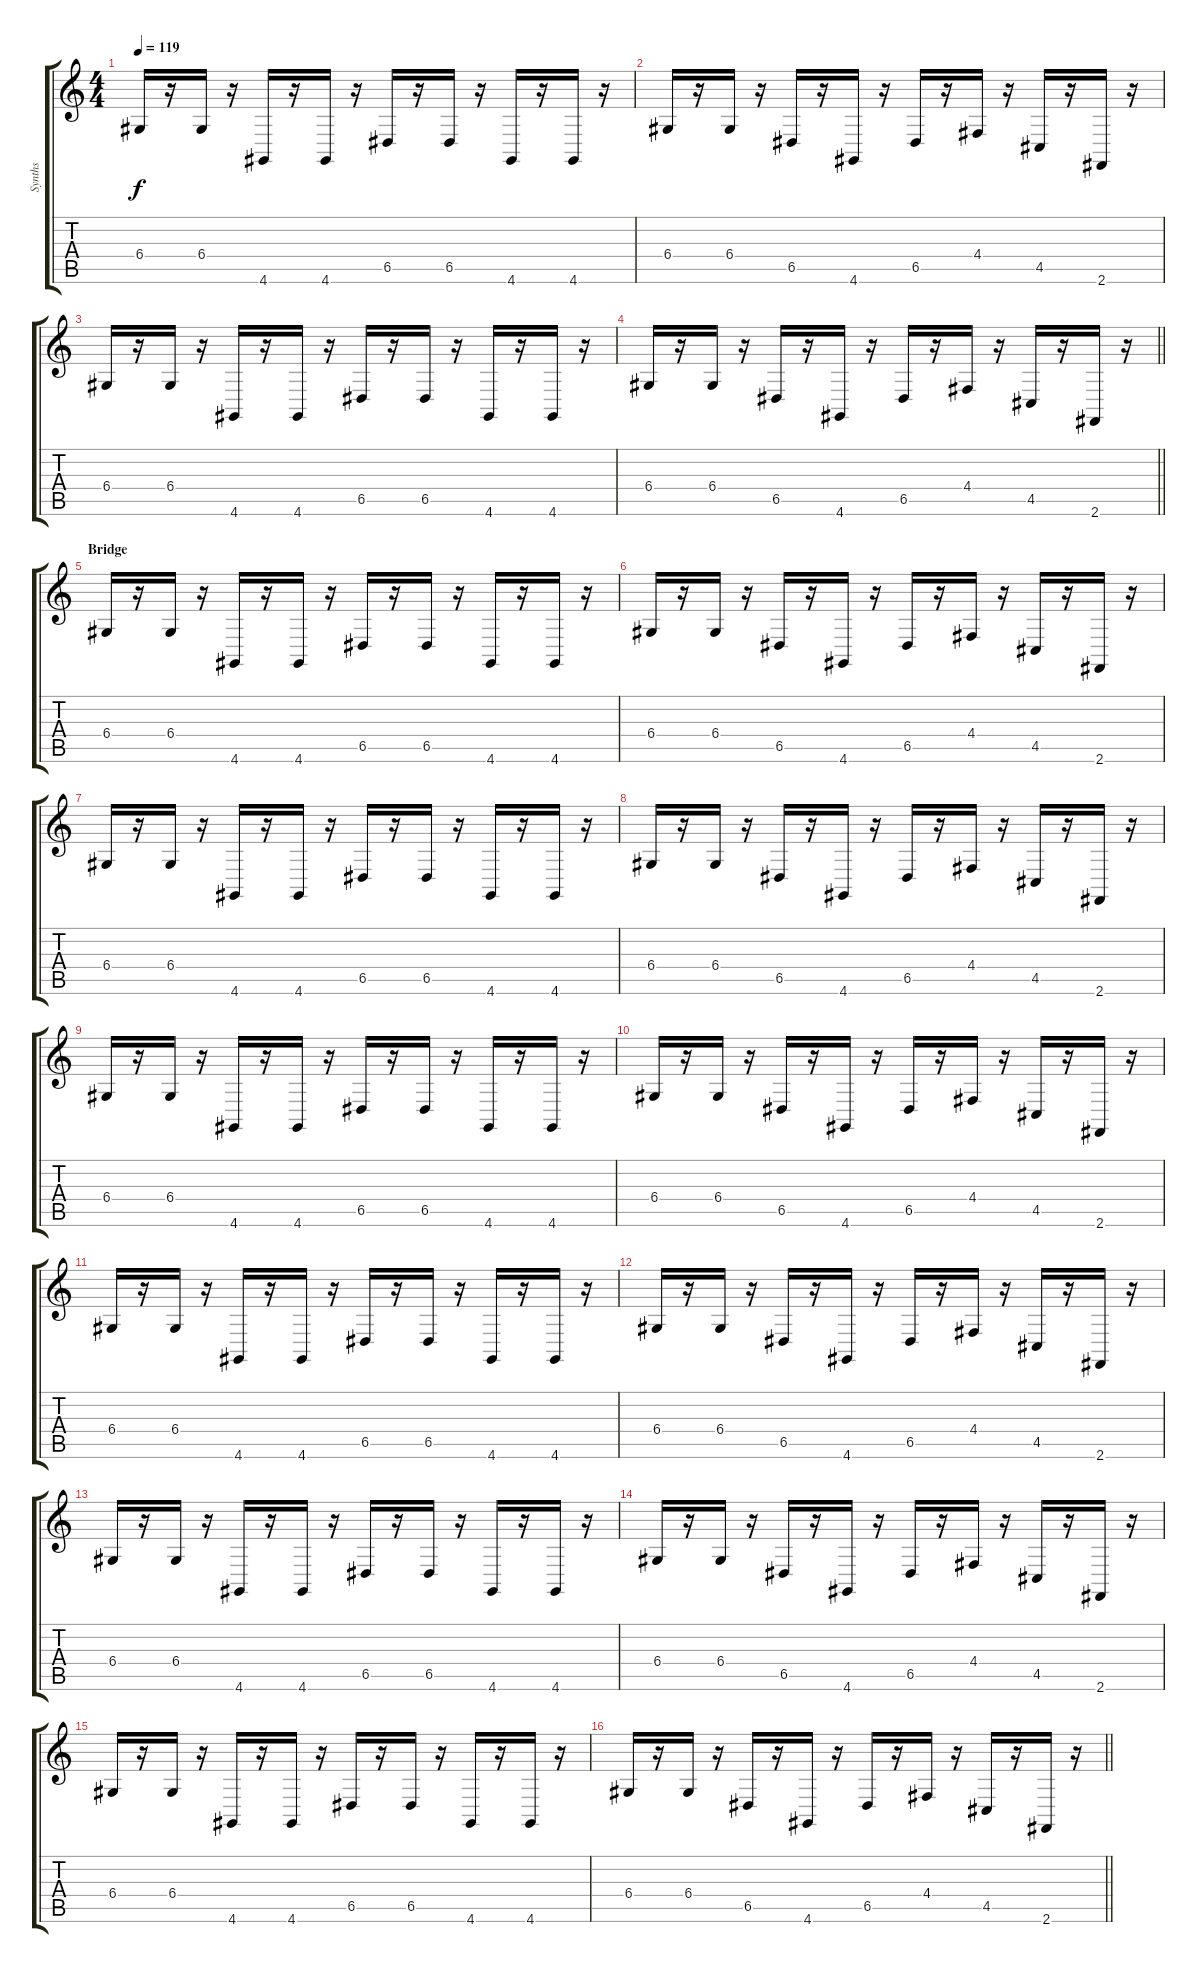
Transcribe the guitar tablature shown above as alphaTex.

\track ("Synths" "Synths") {instrument lead2sawtooth}
\staff {score tabs}
\tuning (E4 B3 G3 D3 A2 E2) {hide}
\ts (4 4)
\tempo 119
\clef g2
\ks c
6.4.16{dy f} r.16 6.4.16 r.16 4.6.16 r.16 4.6.16 r.16 6.5.16 r.16 6.5.16 r.16 4.6.16 r.16 4.6.16 r.16 |
6.4.16 r.16 6.4.16 r.16 6.5.16 r.16 4.6.16 r.16 6.5.16 r.16 4.4.16 r.16 4.5.16 r.16 2.6.16 r.16 |
6.4.16 r.16 6.4.16 r.16 4.6.16 r.16 4.6.16 r.16 6.5.16 r.16 6.5.16 r.16 4.6.16 r.16 4.6.16 r.16 |
\barLineRight lightlight
6.4.16 r.16 6.4.16 r.16 6.5.16 r.16 4.6.16 r.16 6.5.16 r.16 4.4.16 r.16 4.5.16 r.16 2.6.16 r.16 |
\section ("" "Bridge")
6.4.16{volume 11} r.16 6.4.16 r.16 4.6.16 r.16 4.6.16 r.16 6.5.16 r.16 6.5.16 r.16 4.6.16 r.16 4.6.16 r.16 |
6.4.16 r.16 6.4.16 r.16 6.5.16 r.16 4.6.16 r.16 6.5.16 r.16 4.4.16 r.16 4.5.16 r.16 2.6.16 r.16 |
6.4.16 r.16 6.4.16 r.16 4.6.16 r.16 4.6.16 r.16 6.5.16 r.16 6.5.16 r.16 4.6.16 r.16 4.6.16 r.16 |
6.4.16 r.16 6.4.16 r.16 6.5.16 r.16 4.6.16 r.16 6.5.16 r.16 4.4.16 r.16 4.5.16 r.16 2.6.16 r.16 |
6.4.16 r.16 6.4.16 r.16 4.6.16 r.16 4.6.16 r.16 6.5.16 r.16 6.5.16 r.16 4.6.16 r.16 4.6.16 r.16 |
6.4.16 r.16 6.4.16 r.16 6.5.16 r.16 4.6.16 r.16 6.5.16 r.16 4.4.16 r.16 4.5.16 r.16 2.6.16 r.16 |
6.4.16 r.16 6.4.16 r.16 4.6.16 r.16 4.6.16 r.16 6.5.16 r.16 6.5.16 r.16 4.6.16 r.16 4.6.16 r.16 |
6.4.16 r.16 6.4.16 r.16 6.5.16 r.16 4.6.16 r.16 6.5.16 r.16 4.4.16 r.16 4.5.16 r.16 2.6.16 r.16 |
6.4.16 r.16 6.4.16 r.16 4.6.16 r.16 4.6.16 r.16 6.5.16 r.16 6.5.16 r.16 4.6.16 r.16 4.6.16 r.16 |
6.4.16 r.16 6.4.16 r.16 6.5.16 r.16 4.6.16 r.16 6.5.16 r.16 4.4.16 r.16 4.5.16 r.16 2.6.16 r.16 |
6.4.16 r.16 6.4.16 r.16 4.6.16 r.16 4.6.16 r.16 6.5.16 r.16 6.5.16 r.16 4.6.16 r.16 4.6.16 r.16 |
\barLineRight lightlight
6.4.16 r.16 6.4.16 r.16 6.5.16 r.16 4.6.16 r.16 6.5.16 r.16 4.4.16 r.16 4.5.16 r.16 2.6.16 r.16
